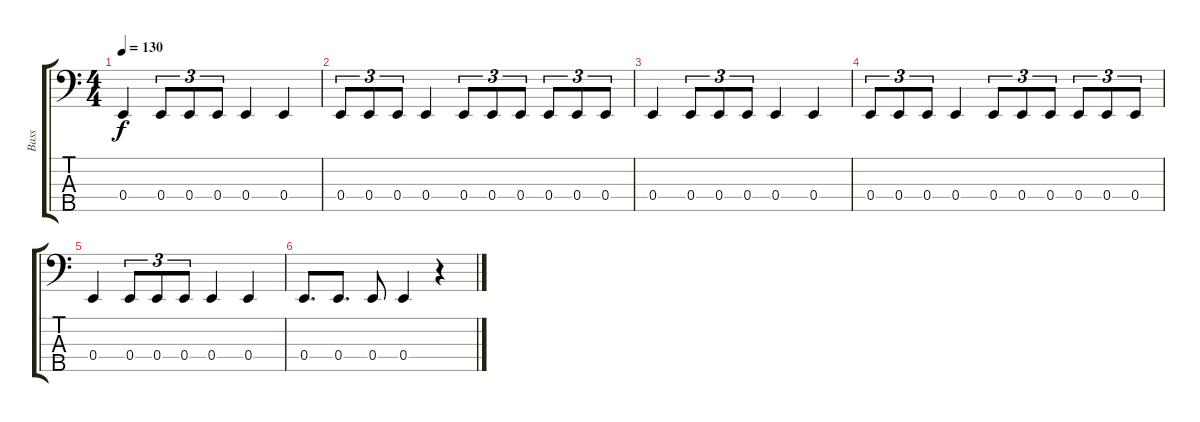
\track ("Bass" "Bass") {instrument electricbassfinger}
\staff {score tabs}
\tuning (G2 D2 A1 E1 B0) {hide}
\ts (4 4)
\tempo 130
\clef f4
\ks c
0.4.4{dy f} 0.4.8{tu (3 2)} 0.4.8{tu (3 2)} 0.4.8{tu (3 2)} 0.4.4 0.4.4 |
0.4.8{tu (3 2)} 0.4.8{tu (3 2)} 0.4.8{tu (3 2)} 0.4.4 0.4.8{tu (3 2)} 0.4.8{tu (3 2)} 0.4.8{tu (3 2)} 0.4.8{tu (3 2)} 0.4.8{tu (3 2)} 0.4.8{tu (3 2)} |
0.4.4 0.4.8{tu (3 2)} 0.4.8{tu (3 2)} 0.4.8{tu (3 2)} 0.4.4 0.4.4 |
0.4.8{tu (3 2)} 0.4.8{tu (3 2)} 0.4.8{tu (3 2)} 0.4.4 0.4.8{tu (3 2)} 0.4.8{tu (3 2)} 0.4.8{tu (3 2)} 0.4.8{tu (3 2)} 0.4.8{tu (3 2)} 0.4.8{tu (3 2)} |
0.4.4 0.4.8{tu (3 2)} 0.4.8{tu (3 2)} 0.4.8{tu (3 2)} 0.4.4 0.4.4 |
0.4.8{d} 0.4.8{d} 0.4.8 0.4.4 r.4
